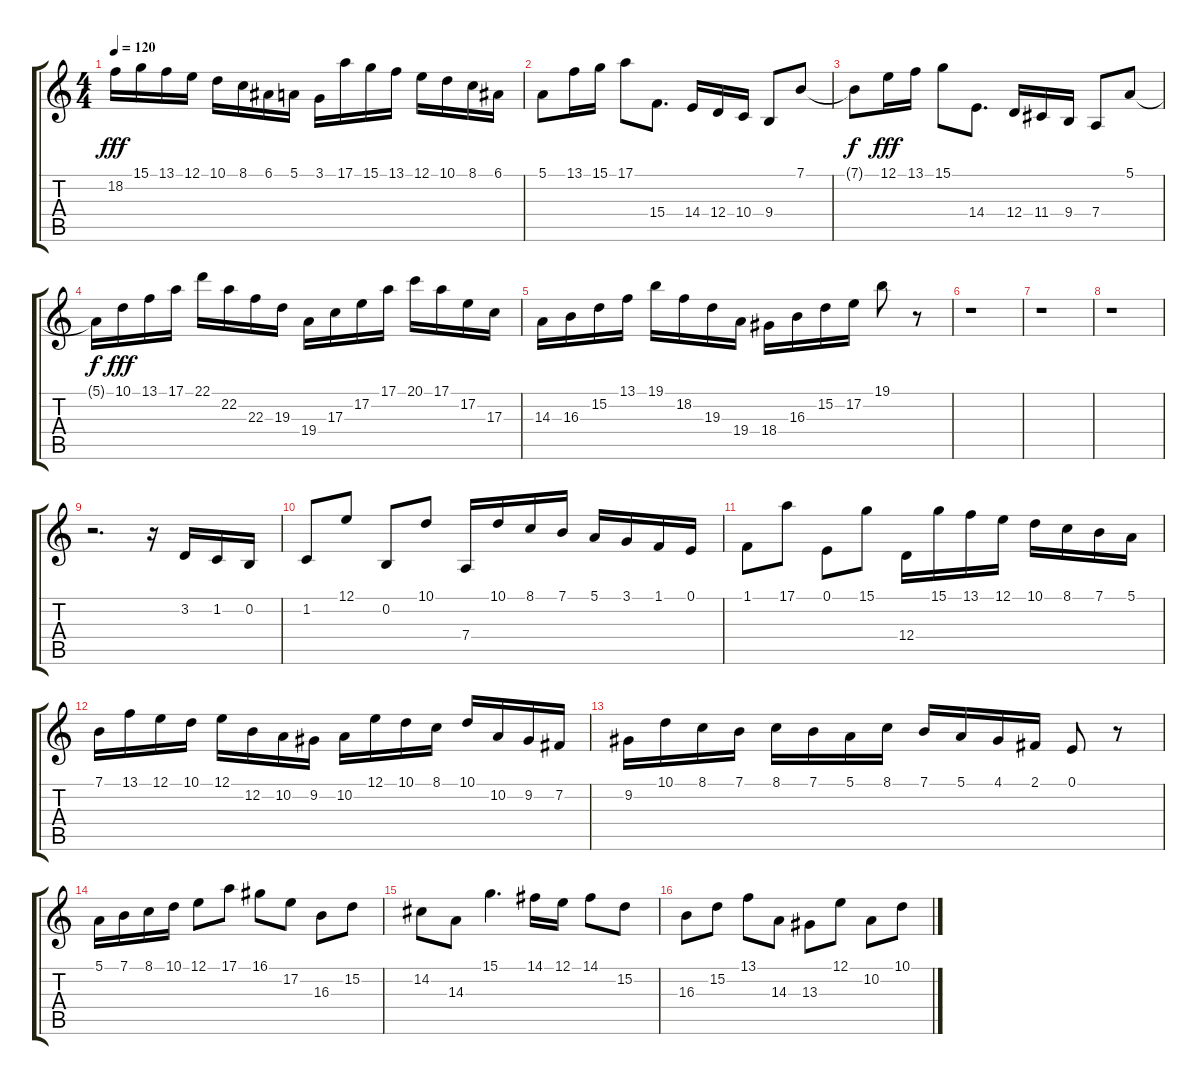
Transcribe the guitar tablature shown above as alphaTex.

\track "" {instrument violin}
\staff {score tabs}
\tuning (E4 B3 G3 D3 A2 E2) {hide}
\ts (4 4)
\tempo 120
\clef g2
\ks c
18.2.16{dy fff} 15.1.16 13.1.16 12.1.16 10.1.16 8.1.16 6.1.16 5.1.16 3.1.16 17.1.16 15.1.16 13.1.16 12.1.16 10.1.16 8.1.16 6.1.16 |
5.1.8 13.1.16 15.1.16 17.1.8 15.4.8{d} 14.4.16 12.4.16 10.4.16 9.4.8 7.1.8 |
7.1{t}.8{dy f} 12.1.16{dy fff} 13.1.16 15.1.8 14.4.8{d} 12.4.16 11.4.16 9.4.16 7.4.8 5.1.8 |
5.1{t}.16{dy f} 10.1.16{dy fff} 13.1.16 17.1.16 22.1.16 22.2.16 22.3.16 19.3.16 19.4.16 17.3.16 17.2.16 17.1.16 20.1.16 17.1.16 17.2.16 17.3.16 |
14.3.16 16.3.16 15.2.16 13.1.16 19.1.16 18.2.16 19.3.16 19.4.16 18.4.16 16.3.16 15.2.16 17.2.16 19.1.8 r.8 |
r.1 |
r.1 |
r.1 |
r.2{d} r.16 3.2.16 1.2.16 0.2.16 |
1.2.8 12.1.8 0.2.8 10.1.8 7.4.16 10.1.16 8.1.16 7.1.16 5.1.16 3.1.16 1.1.16 0.1.16 |
1.1.8 17.1.8 0.1.8 15.1.8 12.4.16 15.1.16 13.1.16 12.1.16 10.1.16 8.1.16 7.1.16 5.1.16 |
7.1.16 13.1.16 12.1.16 10.1.16 12.1.16 12.2.16 10.2.16 9.2.16 10.2.16 12.1.16 10.1.16 8.1.16 10.1.16 10.2.16 9.2.16 7.2.16 |
9.2.16 10.1.16 8.1.16 7.1.16 8.1.16 7.1.16 5.1.16 8.1.16 7.1.16 5.1.16 4.1.16 2.1.16 0.1.8 r.8 |
5.1.16 7.1.16 8.1.16 10.1.16 12.1.8 17.1.8 16.1.8 17.2.8 16.3.8 15.2.8 |
14.2.8 14.3.8 15.1.4{d} 14.1.16 12.1.16 14.1.8 15.2.8 |
16.3.8 15.2.8 13.1.8 14.3.8 13.3.8 12.1.8 10.2.8 10.1.8
